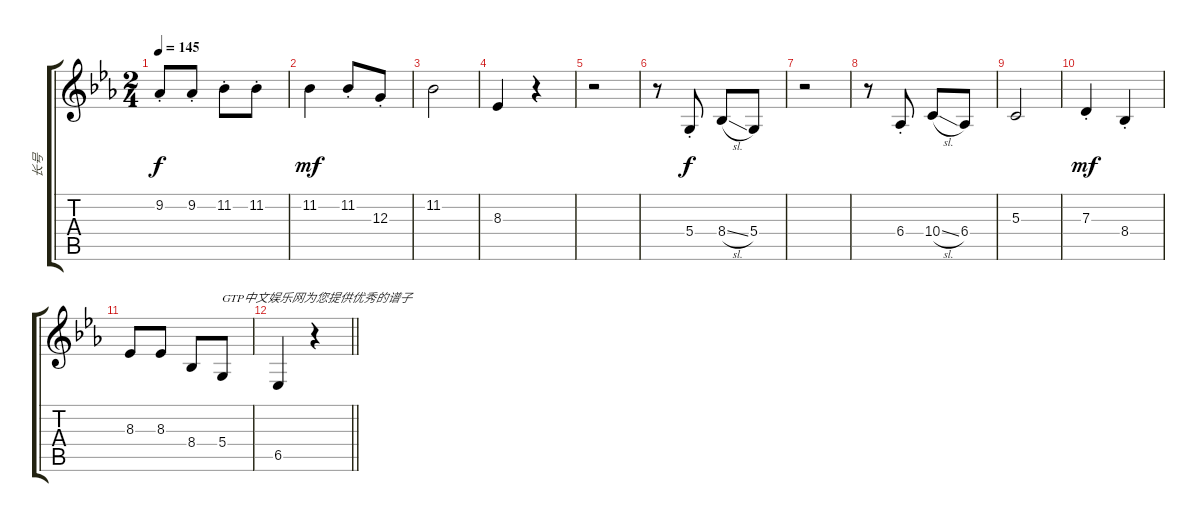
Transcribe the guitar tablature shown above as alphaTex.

\track ("长号" "长号") {instrument trombone}
\staff {score tabs}
\tuning (E4 B3 G3 D3 A2 E2) {hide}
\ts (2 4)
\tempo 145
\clef g2
\ks eb
9.2{st}.8{dy f} 9.2{st}.8 11.2{st}.8 11.2{st}.8 |
11.2.4{dy mf} 11.2{st}.8 12.3{st}.8 |
11.2.2 |
8.3.4 r.4 |
r.2 |
r.8 5.4{st}.8{dy f} 8.4{sl}.8 5.4.8 |
r.2 |
r.8 6.4{st}.8 10.4{sl}.8 6.4.8 |
5.3.2 |
7.3{st}.4{dy mf} 8.4{st}.4 |
8.3.8 8.3.8 8.4.8 5.4.8{txt "GTP中文娱乐网为您提供优秀的谱子"} |
\barLineRight lightlight
6.5.4 r.4
